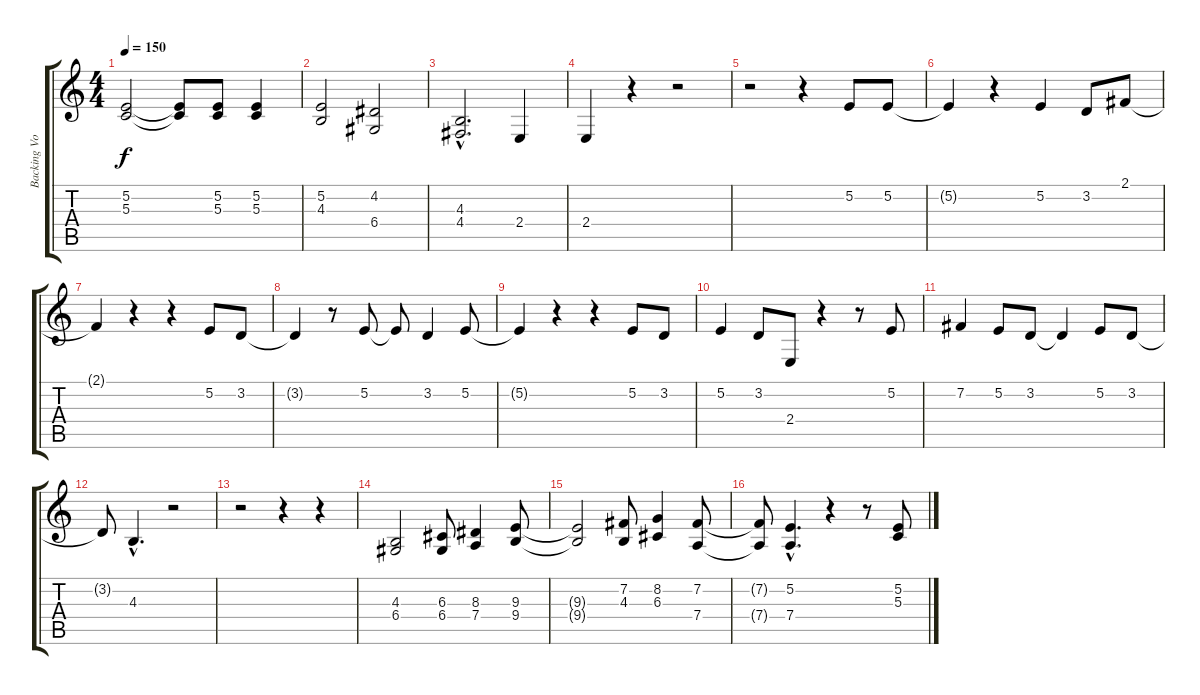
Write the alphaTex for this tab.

\track ("Backing Vocals" "Backing Vo") {instrument tenorsax}
\staff {score tabs}
\tuning (E4 B3 G3 D3 A2 E2) {hide}
\ts (4 4)
\tempo 150
\clef g2
\ks c
(5.2{t} 5.3{t}).2{dy f} (5.2{t} 5.3{t}).8 (5.2 5.3).8 (5.2 5.3).4 |
(5.2 4.3).2 (4.2 6.4).2 |
(4.3{hac} 4.4{hac}).2{d} 2.4.4 |
2.4.4 r.4 r.2 |
r.2 r.4 5.2.8 5.2.8 |
5.2{t}.4 r.4 5.2.4 3.2.8 2.1.8 |
2.1{t}.4 r.4 r.4 5.2.8 3.2.8 |
3.2{t}.4 r.8 5.2.8 5.2{t}.8 3.2.4 5.2.8 |
5.2{t}.4 r.4 r.4 5.2.8 3.2.8 |
5.2.4 3.2.8 2.4.8 r.4 r.8 5.2.8 |
7.2.4 5.2.8 3.2.8 3.2{t}.4 5.2.8 3.2.8 |
3.2{t}.8 4.3{hac}.4{d} r.2 |
r.2 r.4 r.4 |
(4.3 6.4).2 (6.3 6.4).8 (8.3 7.4).4 (9.3 9.4).8 |
(9.3{t} 9.4{t}).2 (7.2 4.3).8 (8.2 6.3).4 (7.2 7.4).8 |
(7.2{t} 7.4{t}).8 (5.2{hac} 7.4{hac}).4{d} r.4 r.8 (5.2 5.3).8
